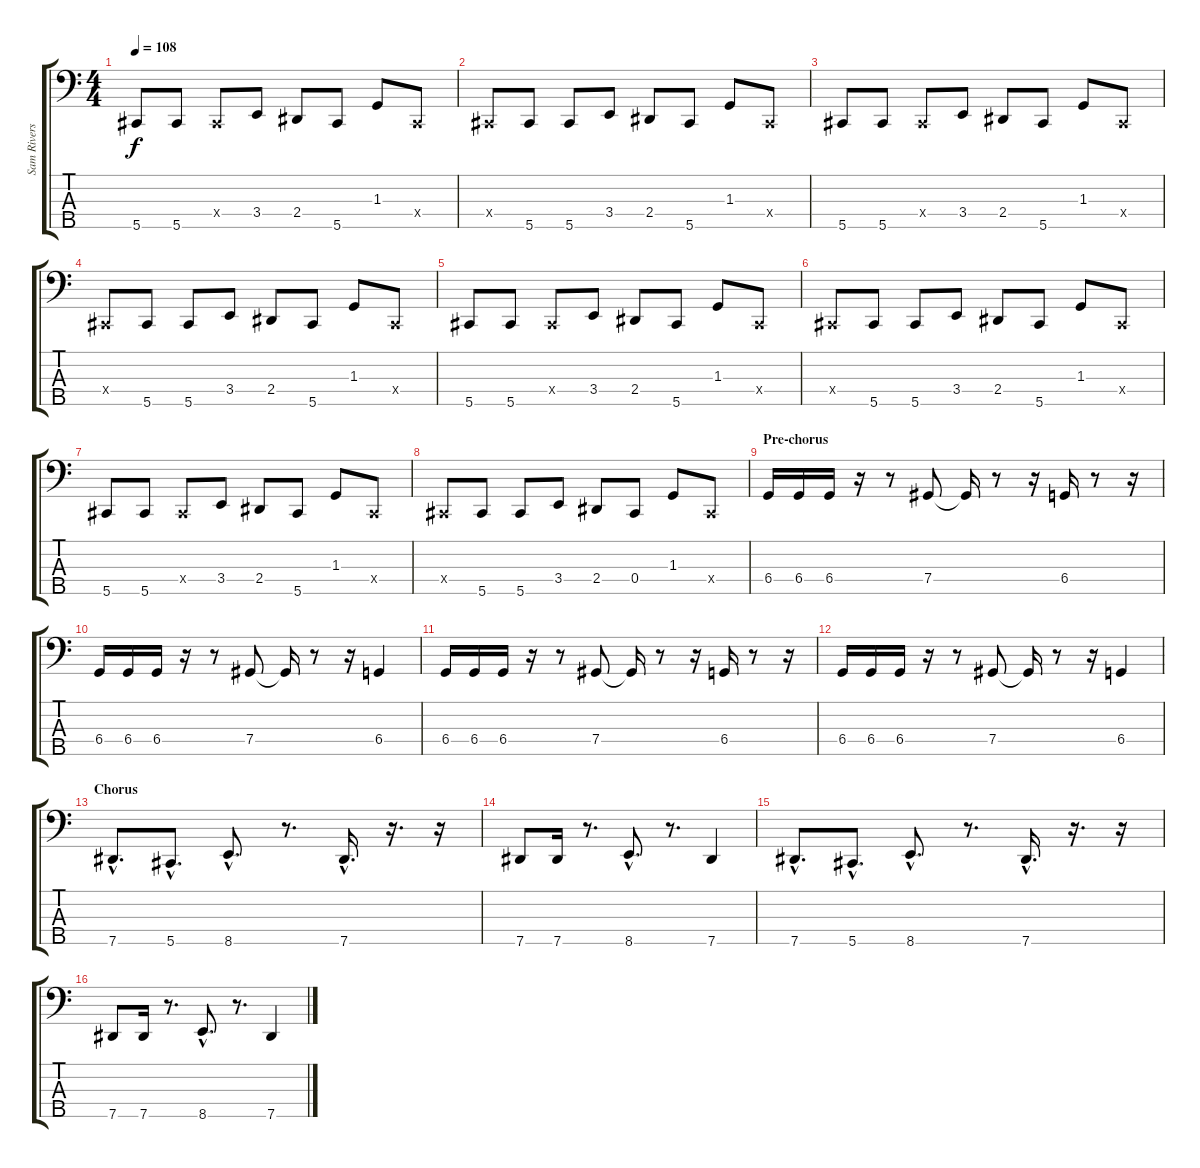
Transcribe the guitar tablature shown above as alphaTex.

\track ("Sam Rivers" "Sam Rivers") {instrument electricbassfinger}
\staff {score tabs}
\tuning (E2 B1 Gb1 Db1 Ab0) {hide}
\ts (4 4)
\tempo 108
\clef f4
\ks c
5.5.8{dy f} 5.5.8 0.4{x}.8 3.4.8 2.4.8 5.5.8 1.3.8 0.4{x}.8 |
0.4{x}.8 5.5.8 5.5.8 3.4.8 2.4.8 5.5.8 1.3.8 0.4{x}.8 |
5.5.8 5.5.8 0.4{x}.8 3.4.8 2.4.8 5.5.8 1.3.8 0.4{x}.8 |
0.4{x}.8 5.5.8 5.5.8 3.4.8 2.4.8 5.5.8 1.3.8 0.4{x}.8 |
5.5.8 5.5.8 0.4{x}.8 3.4.8 2.4.8 5.5.8 1.3.8 0.4{x}.8 |
0.4{x}.8 5.5.8 5.5.8 3.4.8 2.4.8 5.5.8 1.3.8 0.4{x}.8 |
5.5.8 5.5.8 0.4{x}.8 3.4.8 2.4.8 5.5.8 1.3.8 0.4{x}.8 |
0.4{x}.8 5.5.8 5.5.8 3.4.8 2.4.8 0.4.8 1.3.8 0.4{x}.8 |
\section ("" "Pre-chorus")
6.4.16{instrument electricbassfinger} 6.4.16 6.4.16 r.16 r.8 7.4.8 7.4{t}.16 r.8 r.16 6.4.16 r.8 r.16 |
6.4.16 6.4.16 6.4.16 r.16 r.8 7.4.8 7.4{t}.16 r.8 r.16 6.4.4 |
6.4.16 6.4.16 6.4.16 r.16 r.8 7.4.8 7.4{t}.16 r.8 r.16 6.4.16 r.8 r.16 |
6.4.16 6.4.16 6.4.16 r.16 r.8 7.4.8 7.4{t}.16 r.8 r.16 6.4.4 |
\section ("" "Chorus")
7.5{hac}.8{d} 5.5{hac}.8{d} 8.5{hac}.8{d} r.8{d} 7.5{hac}.16{d} r.16{d} r.16 |
7.5.8 7.5.16 r.8{d} 8.5{hac}.8{d} r.8{d} 7.5.4 |
7.5{hac}.8{d} 5.5{hac}.8{d} 8.5{hac}.8{d} r.8{d} 7.5{hac}.16{d} r.16{d} r.16 |
7.5.8 7.5.16 r.8{d} 8.5{hac}.8{d} r.8{d} 7.5.4
